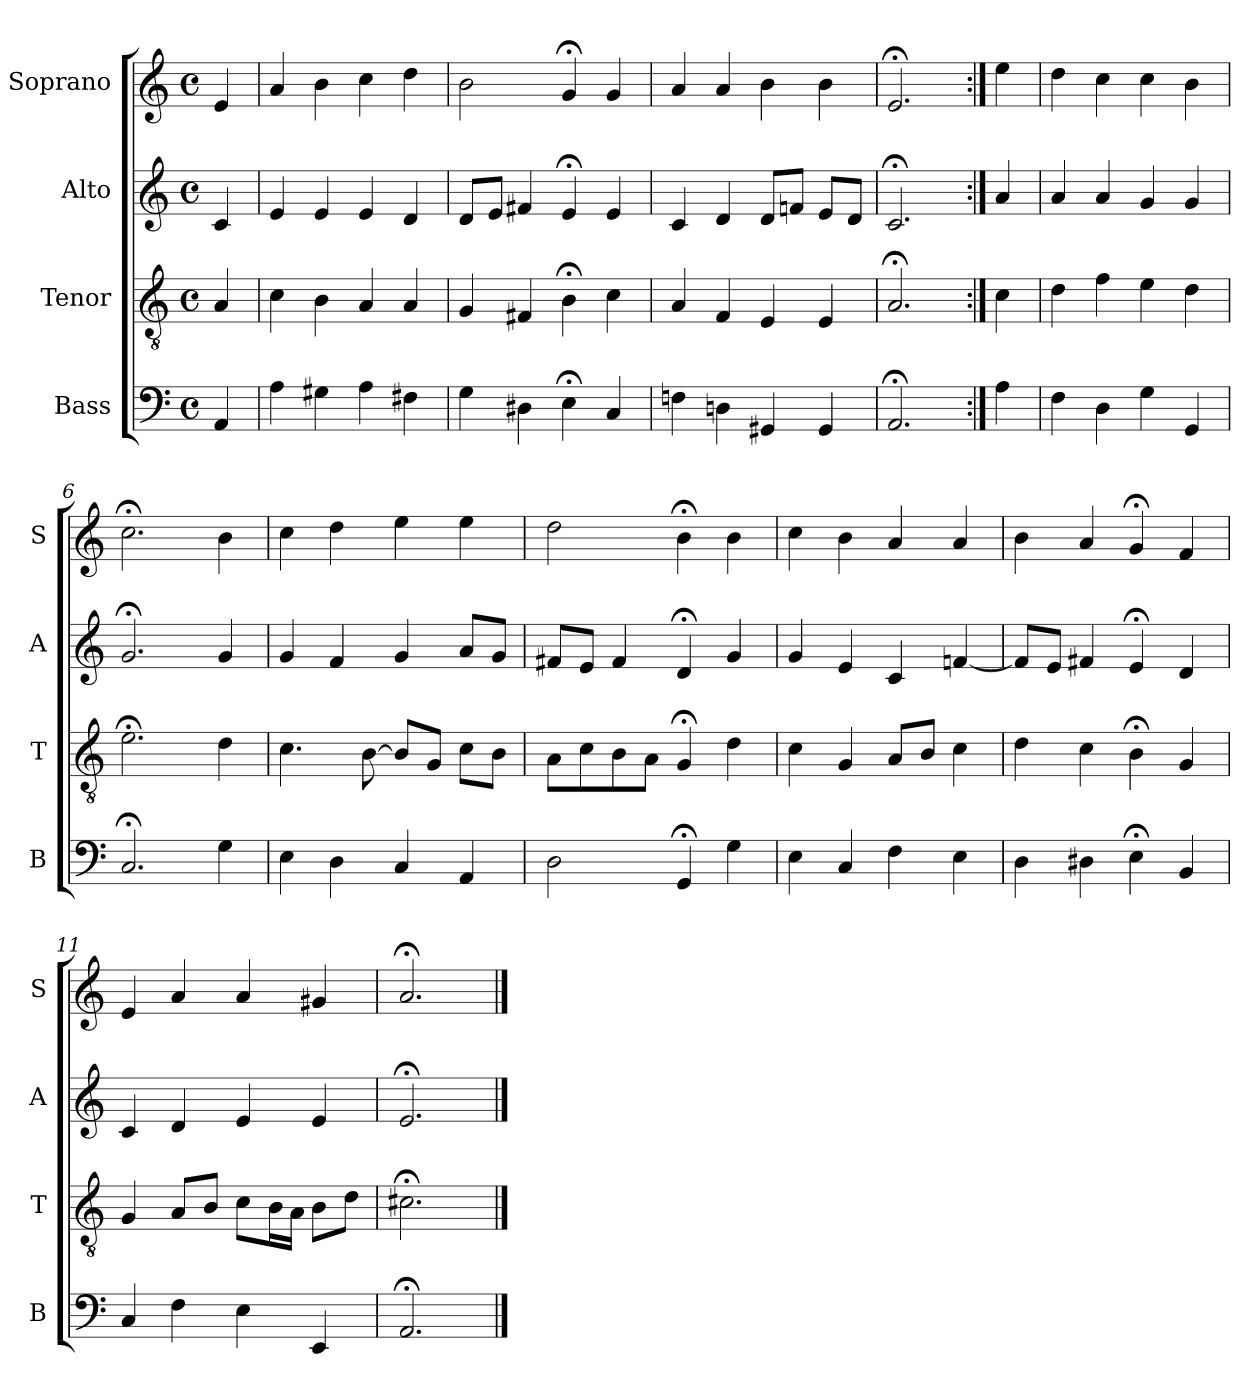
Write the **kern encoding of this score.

**kern	**kern	**kern	**kern
*part4	*part3	*part2	*part1
*staff4	*staff3	*staff2	*staff1
*I"Bass	*I"Tenor	*I"Alto	*I"Soprano
*I'B	*I'T	*I'A	*I'S
*clefF4	*clefGv2	*clefG2	*clefG2
*k[]	*k[]	*k[]	*k[]
*a:	*a:	*a:	*a:
*M4/4	*M4/4	*M4/4	*M4/4
*met(c)	*met(c)	*met(c)	*met(c)
*MM100	*MM100	*MM100	*MM100
=	=	=	=
4AA	4A	4c	4e
=1	=1	=1	=1
4A	4c	4e	4a
4G#X	4B	4e	4b
4A	4A	4e	4cc
4F#X	4A	4d	4dd
=2	=2	=2	=2
4G	4G	8dL	2b
.	.	8eJ	.
4D#Xi	4F#Xi	4f#X	.
4E;<i	4B;<i	4e;<	4g;<
4C	4c	4e	4g
=3	=3	=3	=3
4Fn	4A	4c	4a
4Dn	4F	4d	4a
4GG#X	4E	8dL	4b
.	.	8fnJ	.
4GG#	4E	8eL	4b
.	.	8dJ	.
=4	=4	=4	=4
2.AA;<	2.A;<	2.c;<	2.e;<
=:|!	=:|!	=:|!	=:|!
4A	4c	4a	4ee
=5	=5	=5	=5
4F	4d	4a	4dd
4D	4f	4a	4cc
4G	4e	4g	4cc
4GG	4d	4g	4b
=6	=6	=6	=6
2.C;<	2.e;<	2.g;<	2.cc;<
4G	4d	4g	4b
=7	=7	=7	=7
4E	4.c	4g	4cc
4D	.	4f	4dd
.	[8B	.	.
4C	8BL]	4g	4ee
.	8GJ	.	.
4AA	8cL	8aL	4ee
.	8BJ	8gJ	.
=8	=8	=8	=8
2D	8AL	8f#XL	2dd
.	8c	8eJ	.
.	8B	4f#	.
.	8AJ	.	.
4GG;<	4G;<	4d;<	4b;<
4G	4d	4g	4b
=9	=9	=9	=9
4E	4c	4g	4cc
4C	4G	4e	4b
4F	8AL	4c	4a
.	8BJ	.	.
4E	4c	[4fn	4a
=10	=10	=10	=10
4D	4d	8fL]	4b
.	.	8eJ	.
4D#X	4c	4f#X	4a
4E;<	4B;<	4e;<	4g;<
4BB	4G	4d	4f
=11	=11	=11	=11
4C	4G	4ci	4ei
4F	8AL	4di	4ai
.	8BJ	.	.
4E	8cL	4e	4a
.	16BL	.	.
.	16AJJ	.	.
4EE	8BL	4e	4g#X
.	8dJ	.	.
=12	=12	=12	=12
2.AA;<	2.c#X;<	2.e;<	2.a;<
==	==	==	==
*-	*-	*-	*-
